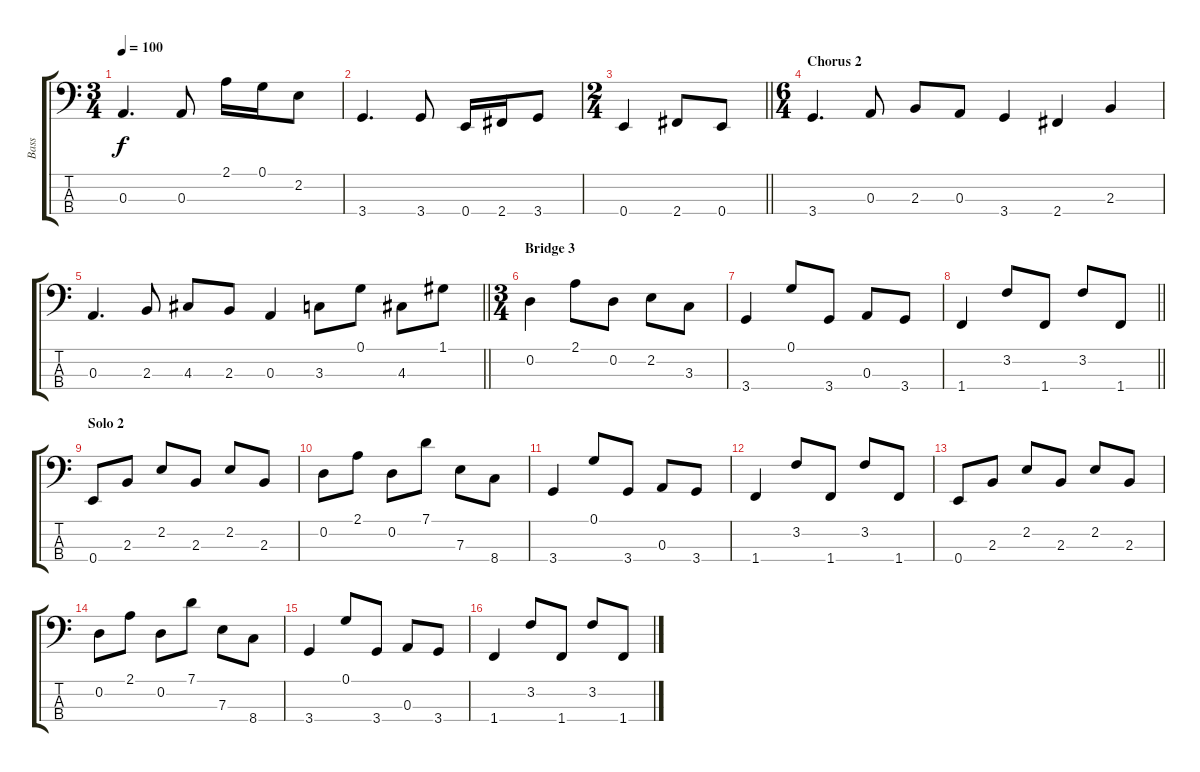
\track ("Bass" "Bass") {instrument electricbasspick}
\staff {score tabs}
\tuning (G2 D2 A1 E1) {hide}
\ts (3 4)
\tempo 100
\clef f4
\ks c
0.3.4{d dy f} 0.3.8 2.1.16 0.1.16 2.2.8 |
3.4.4{d} 3.4.8 0.4.16 2.4.16 3.4.8 |
\ts (2 4)
\barLineRight lightlight
0.4.4 2.4.8 0.4.8 |
\ts (6 4)
\section ("" "Chorus 2")
3.4.4{d} 0.3.8 2.3.8 0.3.8 3.4.4 2.4.4 2.3.4 |
\barLineRight lightlight
0.3.4{d} 2.3.8 4.3.8 2.3.8 0.3.4 3.3.8 0.1.8 4.3.8 1.1.8 |
\ts (3 4)
\section ("" "Bridge 3")
0.2.4 2.1.8 0.2.8 2.2.8 3.3.8 |
3.4.4 0.1.8 3.4.8 0.3.8 3.4.8 |
\barLineRight lightlight
1.4.4 3.2.8 1.4.8 3.2.8 1.4.8 |
\section ("" "Solo 2")
0.4.8 2.3.8 2.2.8 2.3.8 2.2.8 2.3.8 |
0.2.8 2.1.8 0.2.8 7.1.8 7.3.8 8.4.8 |
3.4.4 0.1.8 3.4.8 0.3.8 3.4.8 |
1.4.4 3.2.8 1.4.8 3.2.8 1.4.8 |
0.4.8 2.3.8 2.2.8 2.3.8 2.2.8 2.3.8 |
0.2.8 2.1.8 0.2.8 7.1.8 7.3.8 8.4.8 |
3.4.4 0.1.8 3.4.8 0.3.8 3.4.8 |
1.4.4 3.2.8 1.4.8 3.2.8 1.4.8
